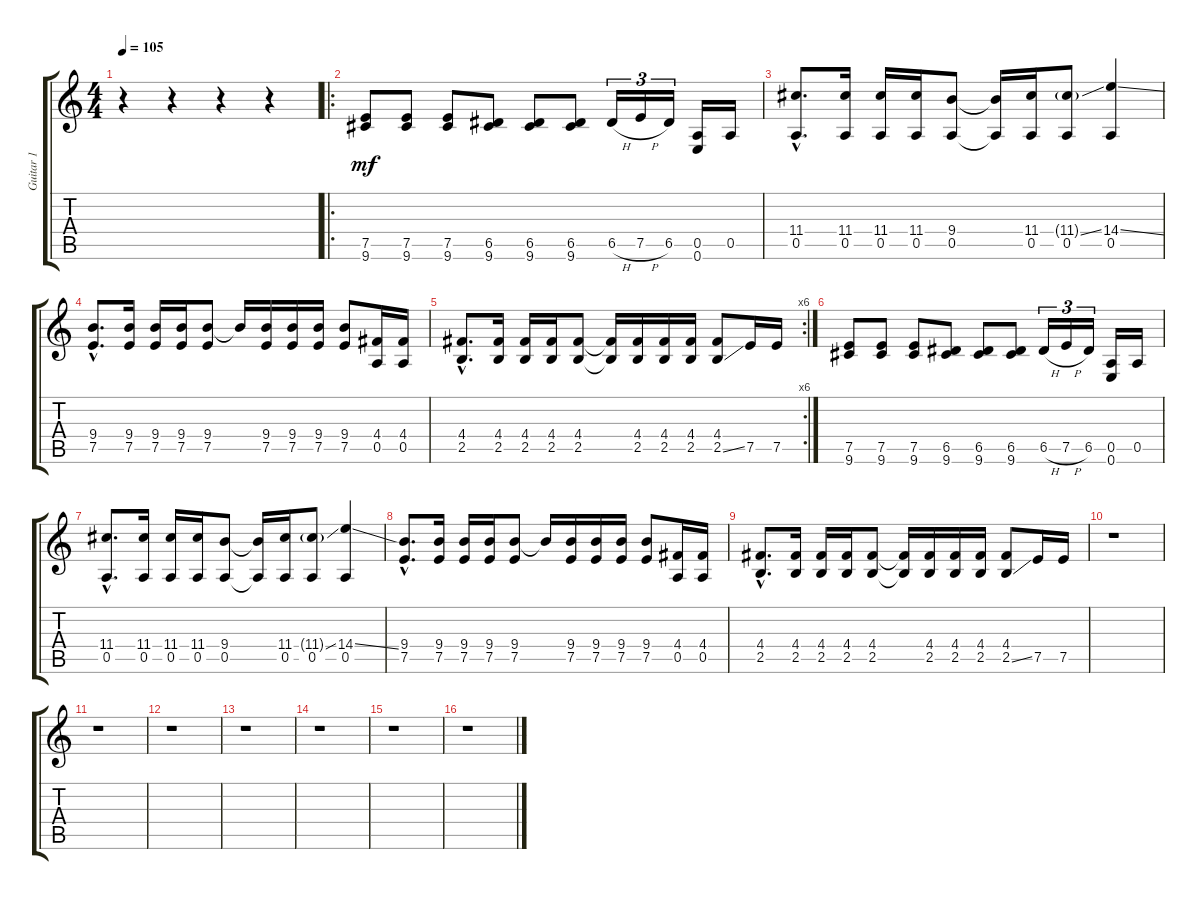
\track ("Guitar 1" "Guitar 1") {instrument electricguitarjazz}
\staff {score tabs}
\tuning (E4 B3 G3 D3 A2 E2) {hide}
\ts (4 4)
\tempo 105
\clef g2
\ks c
r.4{dy mf instrument electricguitarjazz} r.4 r.4 r.4 |
\ro
(7.5 9.6).8{instrument electricguitarmuted} (7.5 9.6).8 (7.5 9.6).8 (6.5 9.6).8 (6.5 9.6).8 (6.5 9.6).8 6.5{h}.16{tu (3 2) instrument electricguitarjazz} 7.5{h}.16{tu (3 2)} 6.5.16{tu (3 2)} (0.5 0.6).16 0.5.16 |
(11.4{hac} 0.5{hac}).8{d} (11.4 0.5).16 (11.4 0.5).16 (11.4 0.5).16 (9.4 0.5).8 (9.4{t} 0.5{t}).16 (11.4 0.5).16 (11.4{ss g} 0.5).8 (14.4{ss} 0.5).4 |
(9.4{hac} 7.5{hac}).8{d} (9.4 7.5).16 (9.4 7.5).16 (9.4 7.5).16 (9.4 7.5).8 9.4{t}.16 (9.4 7.5).16 (9.4 7.5).16 (9.4 7.5).16 (9.4 7.5).8 (4.4 0.5).16 (4.4 0.5).16 |
\rc 6
(4.4{hac} 2.5{hac}).8{d} (4.4 2.5).16 (4.4 2.5).16 (4.4 2.5).16 (4.4 2.5).8 (4.4{t} 2.5{t}).16 (4.4 2.5).16 (4.4 2.5).16 (4.4 2.5).16 (4.4 2.5{ss}).8 7.5.16 7.5.16 |
(7.5 9.6).8{instrument electricguitarmuted} (7.5 9.6).8 (7.5 9.6).8 (6.5 9.6).8 (6.5 9.6).8 (6.5 9.6).8 6.5{h}.16{tu (3 2) instrument electricguitarjazz} 7.5{h}.16{tu (3 2)} 6.5.16{tu (3 2)} (0.5 0.6).16 0.5.16 |
(11.4{hac} 0.5{hac}).8{d} (11.4 0.5).16 (11.4 0.5).16 (11.4 0.5).16 (9.4 0.5).8 (9.4{t} 0.5{t}).16 (11.4 0.5).16 (11.4{ss g} 0.5).8 (14.4{ss} 0.5).4 |
(9.4{hac} 7.5{hac}).8{d} (9.4 7.5).16 (9.4 7.5).16 (9.4 7.5).16 (9.4 7.5).8 9.4{t}.16 (9.4 7.5).16 (9.4 7.5).16 (9.4 7.5).16 (9.4 7.5).8 (4.4 0.5).16 (4.4 0.5).16 |
(4.4{hac} 2.5{hac}).8{d} (4.4 2.5).16 (4.4 2.5).16 (4.4 2.5).16 (4.4 2.5).8 (4.4{t} 2.5{t}).16 (4.4 2.5).16 (4.4 2.5).16 (4.4 2.5).16 (4.4 2.5{ss}).8 7.5.16 7.5.16 |
r.1 |
r.1 |
r.1 |
r.1 |
r.1 |
r.1 |
r.1
